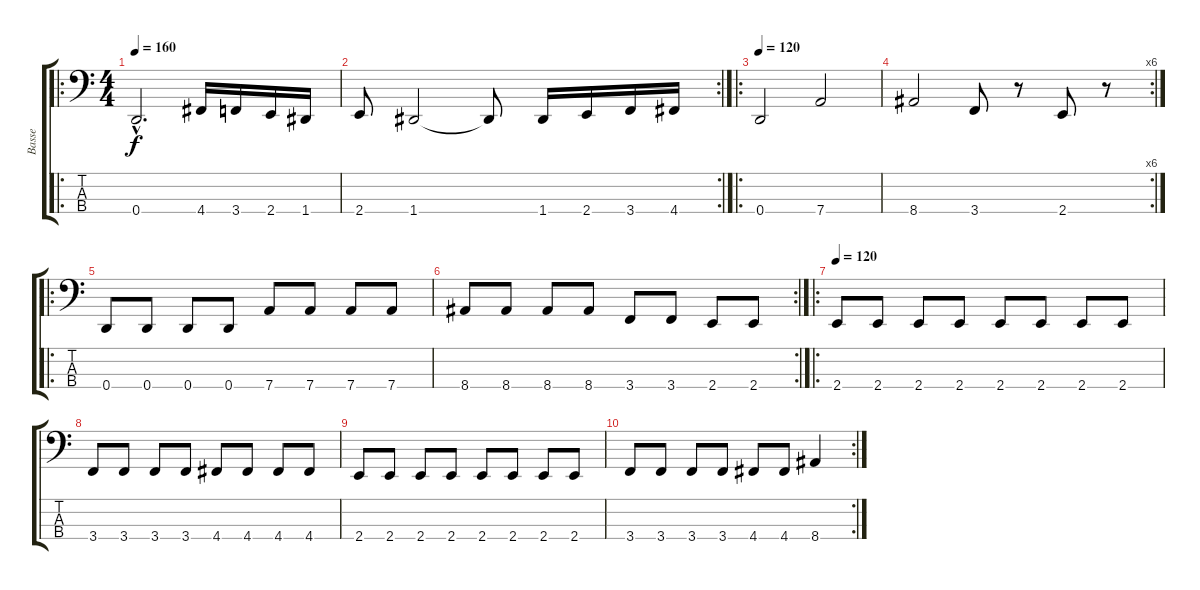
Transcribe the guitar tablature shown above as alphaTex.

\track ("Basse" "Basse") {instrument electricbasspick}
\staff {score tabs}
\tuning (G2 D2 A1 D1) {hide}
\ro
\ts (4 4)
\tempo 150
\tempo 160
\clef f4
\ks c
0.4{hac}.2{d dy f} 4.4.16 3.4.16 2.4.16 1.4.16 |
\rc 2
2.4.8 1.4.2 1.4{t}.8 1.4.16 2.4.16 3.4.16 4.4.16 |
\ro
\tempo 120
0.4.2 7.4.2 |
\rc 6
8.4.2 3.4.8 r.8 2.4.8 r.8 |
\ro
0.4.8 0.4.8 0.4.8 0.4.8 7.4.8 7.4.8 7.4.8 7.4.8 |
\rc 2
8.4.8 8.4.8 8.4.8 8.4.8 3.4.8 3.4.8 2.4.8 2.4.8 |
\ro
\tempo 120
2.4.8 2.4.8 2.4.8 2.4.8 2.4.8 2.4.8 2.4.8 2.4.8 |
3.4.8 3.4.8 3.4.8 3.4.8 4.4.8 4.4.8 4.4.8 4.4.8 |
2.4.8 2.4.8 2.4.8 2.4.8 2.4.8 2.4.8 2.4.8 2.4.8 |
\rc 2
3.4.8 3.4.8 3.4.8 3.4.8 4.4.8 4.4.8 8.4.4
